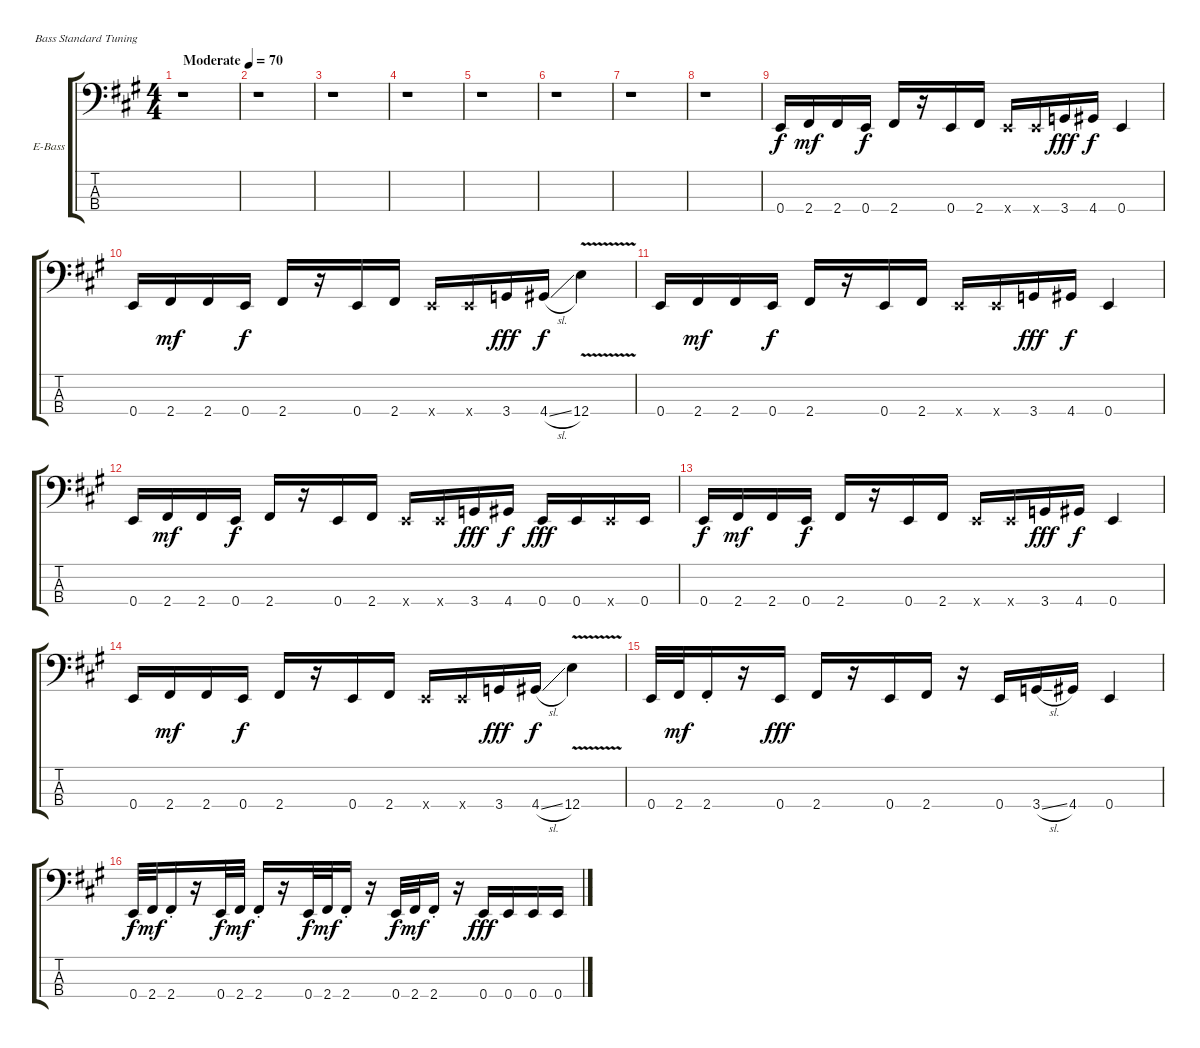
\bracketExtendMode groupsimilarinstruments
\firstSystemTrackNameOrientation horizontal
\otherSystemsTrackNameOrientation horizontal
\track ("Bass" "E-Bass") {instrument electricbassfinger}
\staff {score tabs}
\tuning (G2 D2 A1 E1)
\ts (4 4)
\beaming (8 2 2 2 2)
\tempo (70 "Moderate")
\clef f4
\ks a
r.1{dy f instrument electricbassfinger} |
r.1 |
r.1 |
r.1 |
r.1 |
r.1 |
r.1 |
r.1 |
0.4.16 2.4.16{dy mf} 2.4.16 0.4.16{dy f} 2.4.16 r.16 0.4.16 2.4.16 0.4{x}.16 0.4{x}.16 3.4.16{dy fff} 4.4.16{dy f} 0.4.4 |
0.4.16 2.4.16{dy mf} 2.4.16 0.4.16{dy f} 2.4.16 r.16 0.4.16 2.4.16 0.4{x}.16 0.4{x}.16 3.4.16{dy fff} 4.4{sl}.16{dy f} 12.4{v}.4 |
0.4.16 2.4.16{dy mf} 2.4.16 0.4.16{dy f} 2.4.16 r.16 0.4.16 2.4.16 0.4{x}.16 0.4{x}.16 3.4.16{dy fff} 4.4.16{dy f} 0.4.4 |
0.4.16 2.4.16{dy mf} 2.4.16 0.4.16{dy f} 2.4.16 r.16 0.4.16 2.4.16 0.4{x}.16 0.4{x}.16 3.4.16{dy fff} 4.4.16{dy f} 0.4.16{dy fff} 0.4.16 0.4{x}.16 0.4.16 |
0.4.16{dy f} 2.4.16{dy mf} 2.4.16 0.4.16{dy f} 2.4.16 r.16 0.4.16 2.4.16 0.4{x}.16 0.4{x}.16 3.4.16{dy fff} 4.4.16{dy f} 0.4.4 |
0.4.16 2.4.16{dy mf} 2.4.16 0.4.16{dy f} 2.4.16 r.16 0.4.16 2.4.16 0.4{x}.16 0.4{x}.16 3.4.16{dy fff} 4.4{sl}.16{dy f} 12.4{v}.4 |
0.4.32 2.4.32{dy mf} 2.4{st}.16 r.16 0.4.16{dy fff} 2.4.16 r.16 0.4.16 2.4.16 r.16 0.4.16 3.4{sl}.16 4.4.16 0.4.4 |
0.4.32{dy f} 2.4.32{dy mf} 2.4{st}.16 r.16 0.4.32{dy f} 2.4.32{dy mf} 2.4{st}.16 r.16 0.4.32{dy f} 2.4.32{dy mf} 2.4{st}.16 r.16 0.4.32{dy f} 2.4.32{dy mf} 2.4{st}.16 r.16 0.4.16{dy fff} 0.4.16 0.4.16 0.4.16
